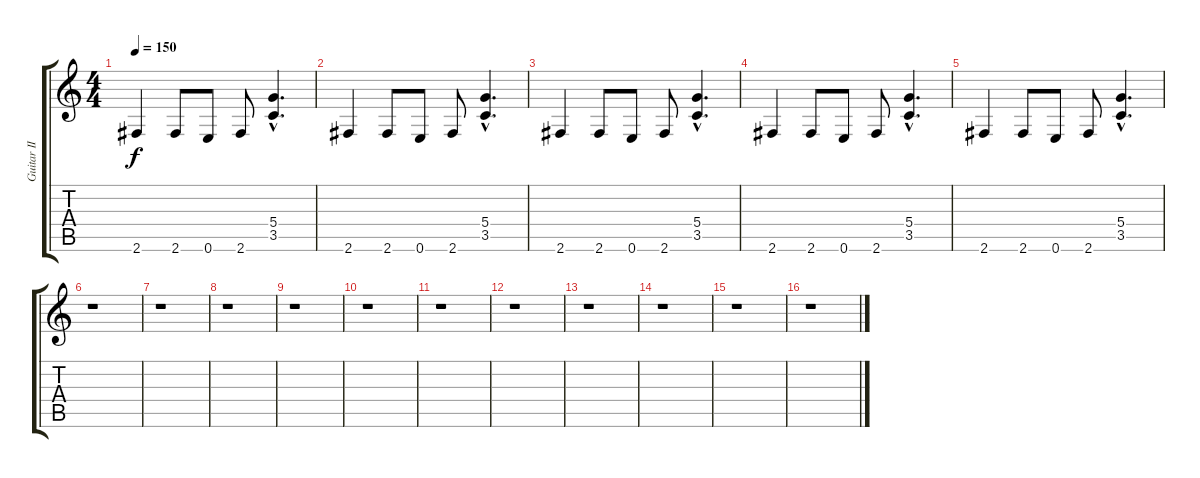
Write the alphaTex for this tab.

\track ("Guitar II" "Guitar II") {instrument distortionguitar}
\staff {score tabs}
\tuning (E4 B3 G3 D3 A2 E2) {hide}
\ts (4 4)
\tempo 150
\clef g2
\ks c
2.6.4{dy f} 2.6.8 0.6.8 2.6.8 (5.4{hac} 3.5{hac}).4{d} |
2.6.4 2.6.8 0.6.8 2.6.8 (5.4{hac} 3.5{hac}).4{d} |
2.6.4 2.6.8 0.6.8 2.6.8 (5.4{hac} 3.5{hac}).4{d} |
2.6.4 2.6.8 0.6.8 2.6.8 (5.4{hac} 3.5{hac}).4{d} |
2.6.4 2.6.8 0.6.8 2.6.8 (5.4{hac} 3.5{hac}).4{d} |
r.1 |
r.1 |
r.1 |
r.1 |
r.1 |
r.1 |
r.1 |
r.1 |
r.1 |
r.1 |
r.1
